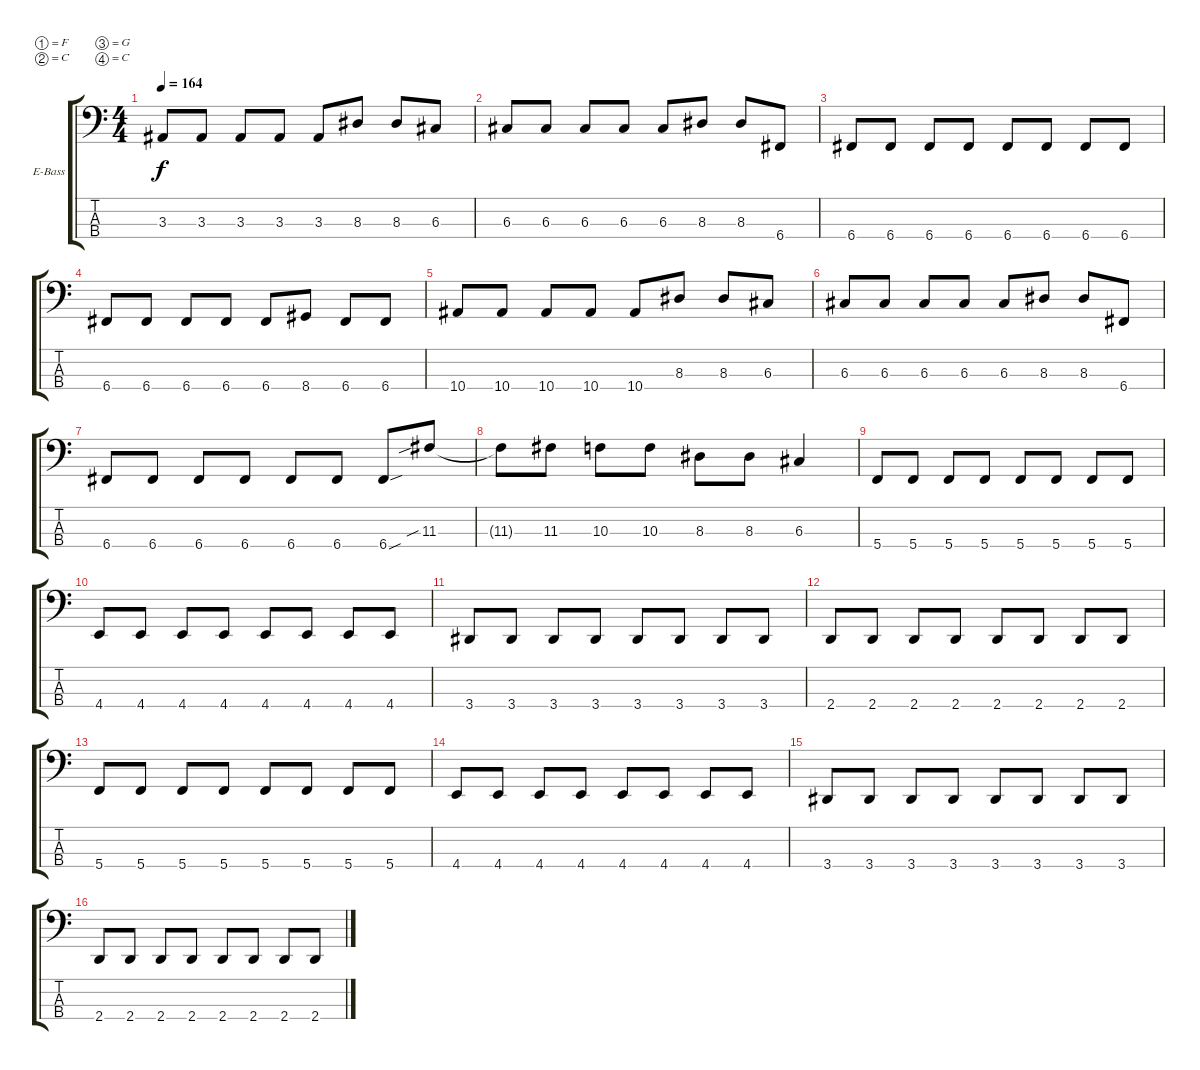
\defaultSystemsLayout 4
\bracketExtendMode groupsimilarinstruments
\firstSystemTrackNameOrientation horizontal
\otherSystemsTrackNameOrientation horizontal
\track ("Electric Bass" "E-Bass") {instrument electricbassfinger}
\staff {score tabs}
\tuning (F2 C2 G1 C1)
\ts (4 4)
\tempo 164
\clef f4
\ks c
3.3.8{dy f} 3.3.8 3.3.8 3.3.8 3.3.8 8.3.8 8.3.8 6.3.8 |
6.3.8 6.3.8 6.3.8 6.3.8 6.3.8 8.3.8 8.3.8 6.4.8 |
6.4.8 6.4.8 6.4.8 6.4.8 6.4.8 6.4.8 6.4.8 6.4.8 |
6.4.8 6.4.8 6.4.8 6.4.8 6.4.8 8.4.8 6.4.8 6.4.8 |
10.4.8 10.4.8 10.4.8 10.4.8 10.4.8 8.3.8 8.3.8 6.3.8 |
6.3.8 6.3.8 6.3.8 6.3.8 6.3.8 8.3.8 8.3.8 6.4.8 |
6.4.8 6.4.8 6.4.8 6.4.8 6.4.8 6.4.8 6.4{sou}.8 11.3{sib}.8 |
11.3{t}.8 11.3.8 10.3.8 10.3.8 8.3.8 8.3.8 6.3.4 |
5.4.8 5.4.8 5.4.8 5.4.8 5.4.8 5.4.8 5.4.8 5.4.8 |
4.4.8 4.4.8 4.4.8 4.4.8 4.4.8 4.4.8 4.4.8 4.4.8 |
3.4.8 3.4.8 3.4.8 3.4.8 3.4.8 3.4.8 3.4.8 3.4.8 |
2.4.8 2.4.8 2.4.8 2.4.8 2.4.8 2.4.8 2.4.8 2.4.8 |
5.4.8 5.4.8 5.4.8 5.4.8 5.4.8 5.4.8 5.4.8 5.4.8 |
4.4.8 4.4.8 4.4.8 4.4.8 4.4.8 4.4.8 4.4.8 4.4.8 |
3.4.8 3.4.8 3.4.8 3.4.8 3.4.8 3.4.8 3.4.8 3.4.8 |
2.4.8 2.4.8 2.4.8 2.4.8 2.4.8 2.4.8 2.4.8 2.4.8
